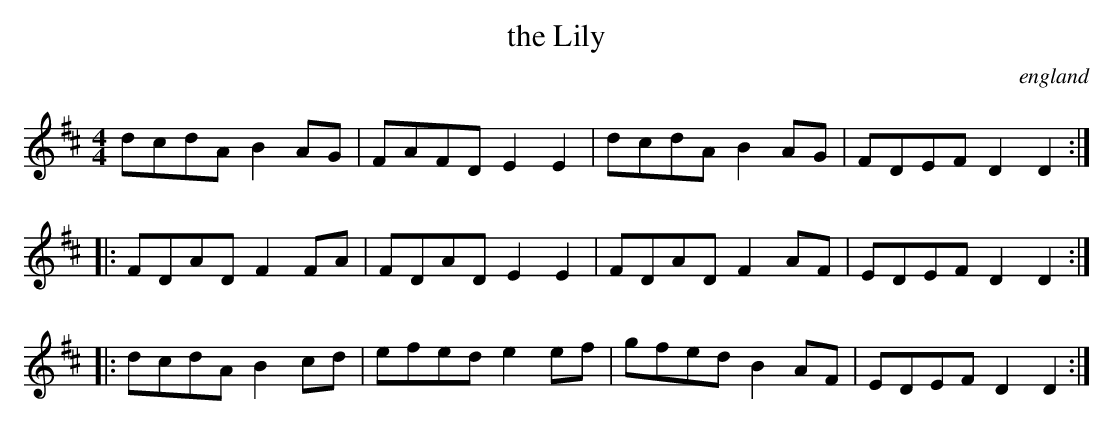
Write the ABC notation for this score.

X:1
T:the Lily
O:england
M:4/4
L:1/8
K:D
dcdA B2AG |FAFD E2E2 |dcdA B2AG |FDEF D2D2 :|
|:FDAD F2FA |FDAD E2E2 |FDAD F2AF |EDEF D2D2 :|
|:dcdA B2cd |efed e2ef |gfed B2AF |EDEF D2D2:|
